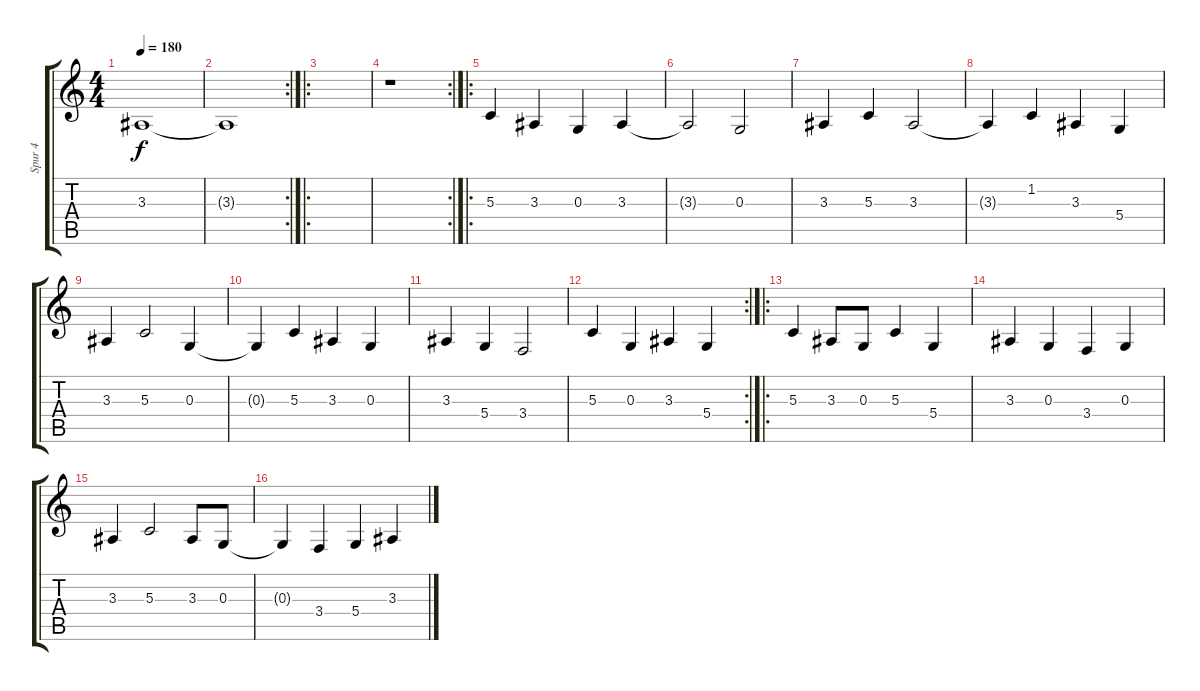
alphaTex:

\track ("Spur 4" "Spur 4") {instrument tenorsax}
\staff {score tabs}
\tuning (E4 B3 G3 D3 A2 E2) {hide}
\ts (4 4)
\tempo 180
\clef g2
\ks c
3.3.1{dy f} |
\rc 2
3.3{t}.1 |
\ro
|
\rc 2
r.1 |
\ro
5.3.4 3.3.4 0.3.4 3.3.4 |
3.3{t}.2 0.3.2 |
3.3.4 5.3.4 3.3.2 |
3.3{t}.4 1.2.4 3.3.4 5.4.4 |
3.3.4 5.3.2 0.3.4 |
0.3{t}.4 5.3.4 3.3.4 0.3.4 |
3.3.4 5.4.4 3.4.2 |
\rc 2
5.3.4 0.3.4 3.3.4 5.4.4 |
\ro
5.3.4 3.3.8 0.3.8 5.3.4 5.4.4 |
3.3.4 0.3.4 3.4.4 0.3.4 |
3.3.4 5.3.2 3.3.8 0.3.8 |
0.3{t}.4 3.4.4 5.4.4 3.3.4
